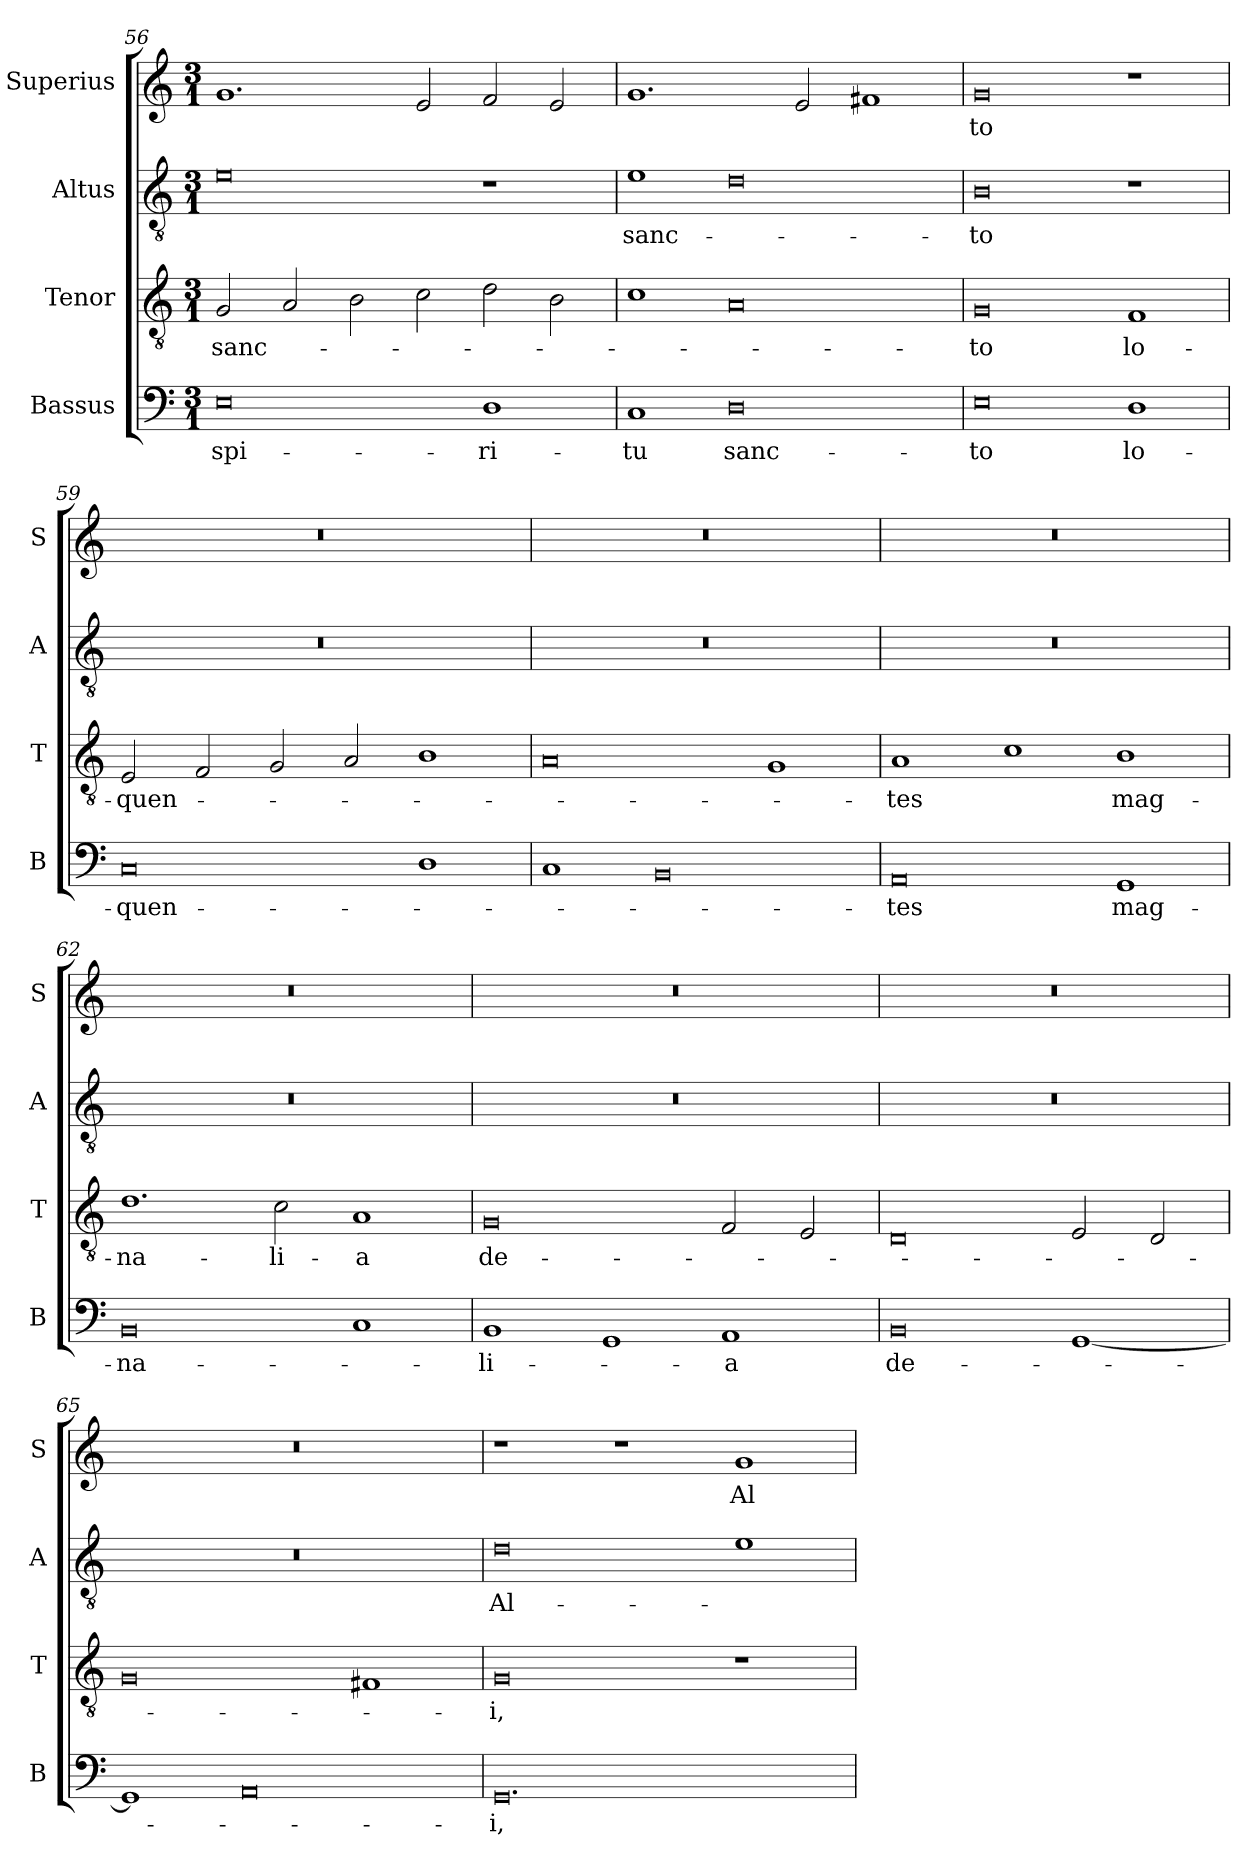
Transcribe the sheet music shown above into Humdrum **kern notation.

**kern	**text	**kern	**text	**kern	**text	**kern	**text
*part4	*part4	*part3	*part3	*part2	*part2	*part1	*part1
*staff4	*staff4	*staff3	*staff3	*staff2	*staff2	*staff1	*staff1
*I"Bassus	*	*I"Tenor	*	*I"Altus	*	*I"Superius	*
*I'B	*	*I'T	*	*I'A	*	*I'S	*
*clefF4	*	*clefGv2	*	*clefGv2	*	*clefG2	*
*k[]	*	*k[]	*	*k[]	*	*k[]	*
*M3/1	*	*M3/1	*	*M3/1	*	*M3/1	*
=56	=56	=56	=56	=56	=56	=56	=56
0E	spi-	2G	sanc-	0e	.	1.g	.
.	.	2A	.	.	.	.	.
.	.	2B	.	.	.	.	.
.	.	2c	.	.	.	2e	.
1D	-ri-	2d	.	1r	.	2f	.
.	.	2B	.	.	.	2e	.
=57	=57	=57	=57	=57	=57	=57	=57
1C	-tu	1c	.	1e	sanc-	1.g	.
0D	sanc-	0A	.	0d	.	.	.
.	.	.	.	.	.	2e	.
.	.	.	.	.	.	1f#X	.
=58	=58	=58	=58	=58	=58	=58	=58
0E	-to	0G	-to	0B	-to	0g	-to
1D	lo-	1F	lo-	1r	.	1r	.
=59	=59	=59	=59	=59	=59	=59	=59
0C	-quen-	2E	-quen-	0.r	.	0.r	.
.	.	2F	.	.	.	.	.
.	.	2G	.	.	.	.	.
.	.	2A	.	.	.	.	.
1D	.	1B	.	.	.	.	.
=60	=60	=60	=60	=60	=60	=60	=60
1C	.	0A	.	0.r	.	0.r	.
0BB	.	.	.	.	.	.	.
.	.	1G	.	.	.	.	.
=61	=61	=61	=61	=61	=61	=61	=61
0AA	-tes	1A	-tes	0.r	.	0.r	.
.	.	1c	.	.	.	.	.
1GG	mag-	1B	mag-	.	.	.	.
=62	=62	=62	=62	=62	=62	=62	=62
0BB	-na-	1.d	-na-	0.r	.	0.r	.
.	.	2c	-li-	.	.	.	.
1C	.	1A	-a	.	.	.	.
=63	=63	=63	=63	=63	=63	=63	=63
1BB	-li-	0G	de-	0.r	.	0.r	.
1GG	.	.	.	.	.	.	.
1AA	-a	2F	.	.	.	.	.
.	.	2E	.	.	.	.	.
=64	=64	=64	=64	=64	=64	=64	=64
0BB	de-	0D	.	0.r	.	0.r	.
[1GG	.	2E	.	.	.	.	.
.	.	2D	.	.	.	.	.
=65	=65	=65	=65	=65	=65	=65	=65
1GG]	.	0G	.	0.r	.	0.r	.
0AA	.	.	.	.	.	.	.
.	.	1F#X	.	.	.	.	.
=66	=66	=66	=66	=66	=66	=66	=66
0.GG	-i,	0G	-i,	0d	Al-	1r	.
.	.	.	.	.	.	1r	.
.	.	1r	.	1e	.	1g	Al-
=	=	=	=	=	=	=	=
*-	*-	*-	*-	*-	*-	*-	*-
